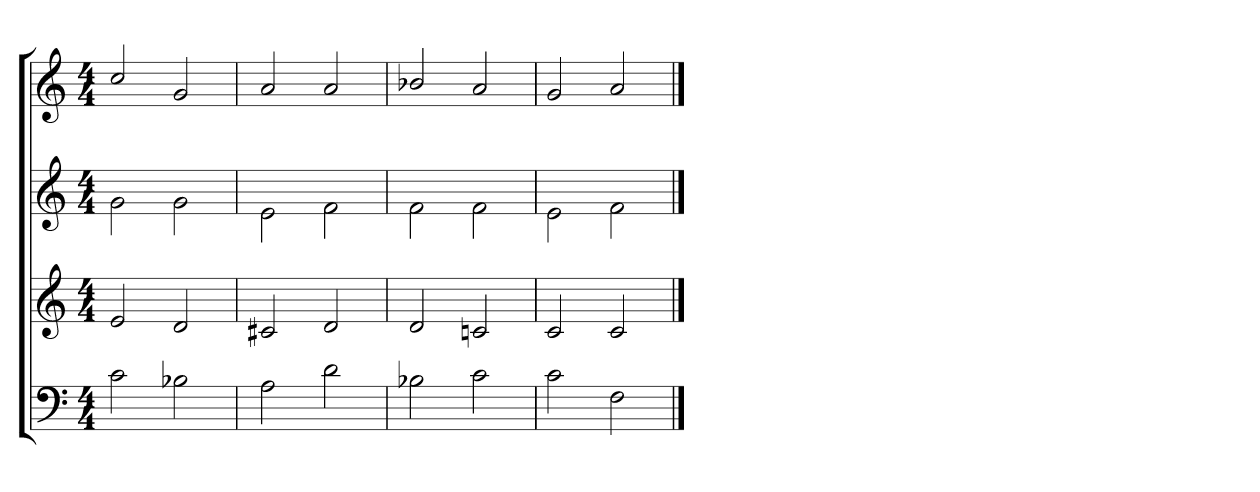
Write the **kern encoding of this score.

**kern	**kern	**kern	**kern
*part4	*part3	*part2	*part1
*staff4	*staff3	*staff2	*staff1
*clefF4	*clefG2	*clefG2	*clefG2
*k[]	*k[]	*k[]	*k[]
*C:	*C:	*C:	*C:
*M4/4	*M4/4	*M4/4	*M4/4
=1	=1	=1	=1
2c\	2e/	2g\	2cc/
2B-X\	2d/	2g\	2g/
=2	=2	=2	=2
2A\	2c#X/	2e\	2a/
2d\	2d/	2f\	2a/
=3	=3	=3	=3
2B-X\	2d/	2f\	2b-X/
2c\	2cn/	2f\	2a/
=4	=4	=4	=4
2c\	2c/	2e\	2g/
2F\	2c/	2f\	2a/
==	==	==	==
*-	*-	*-	*-
